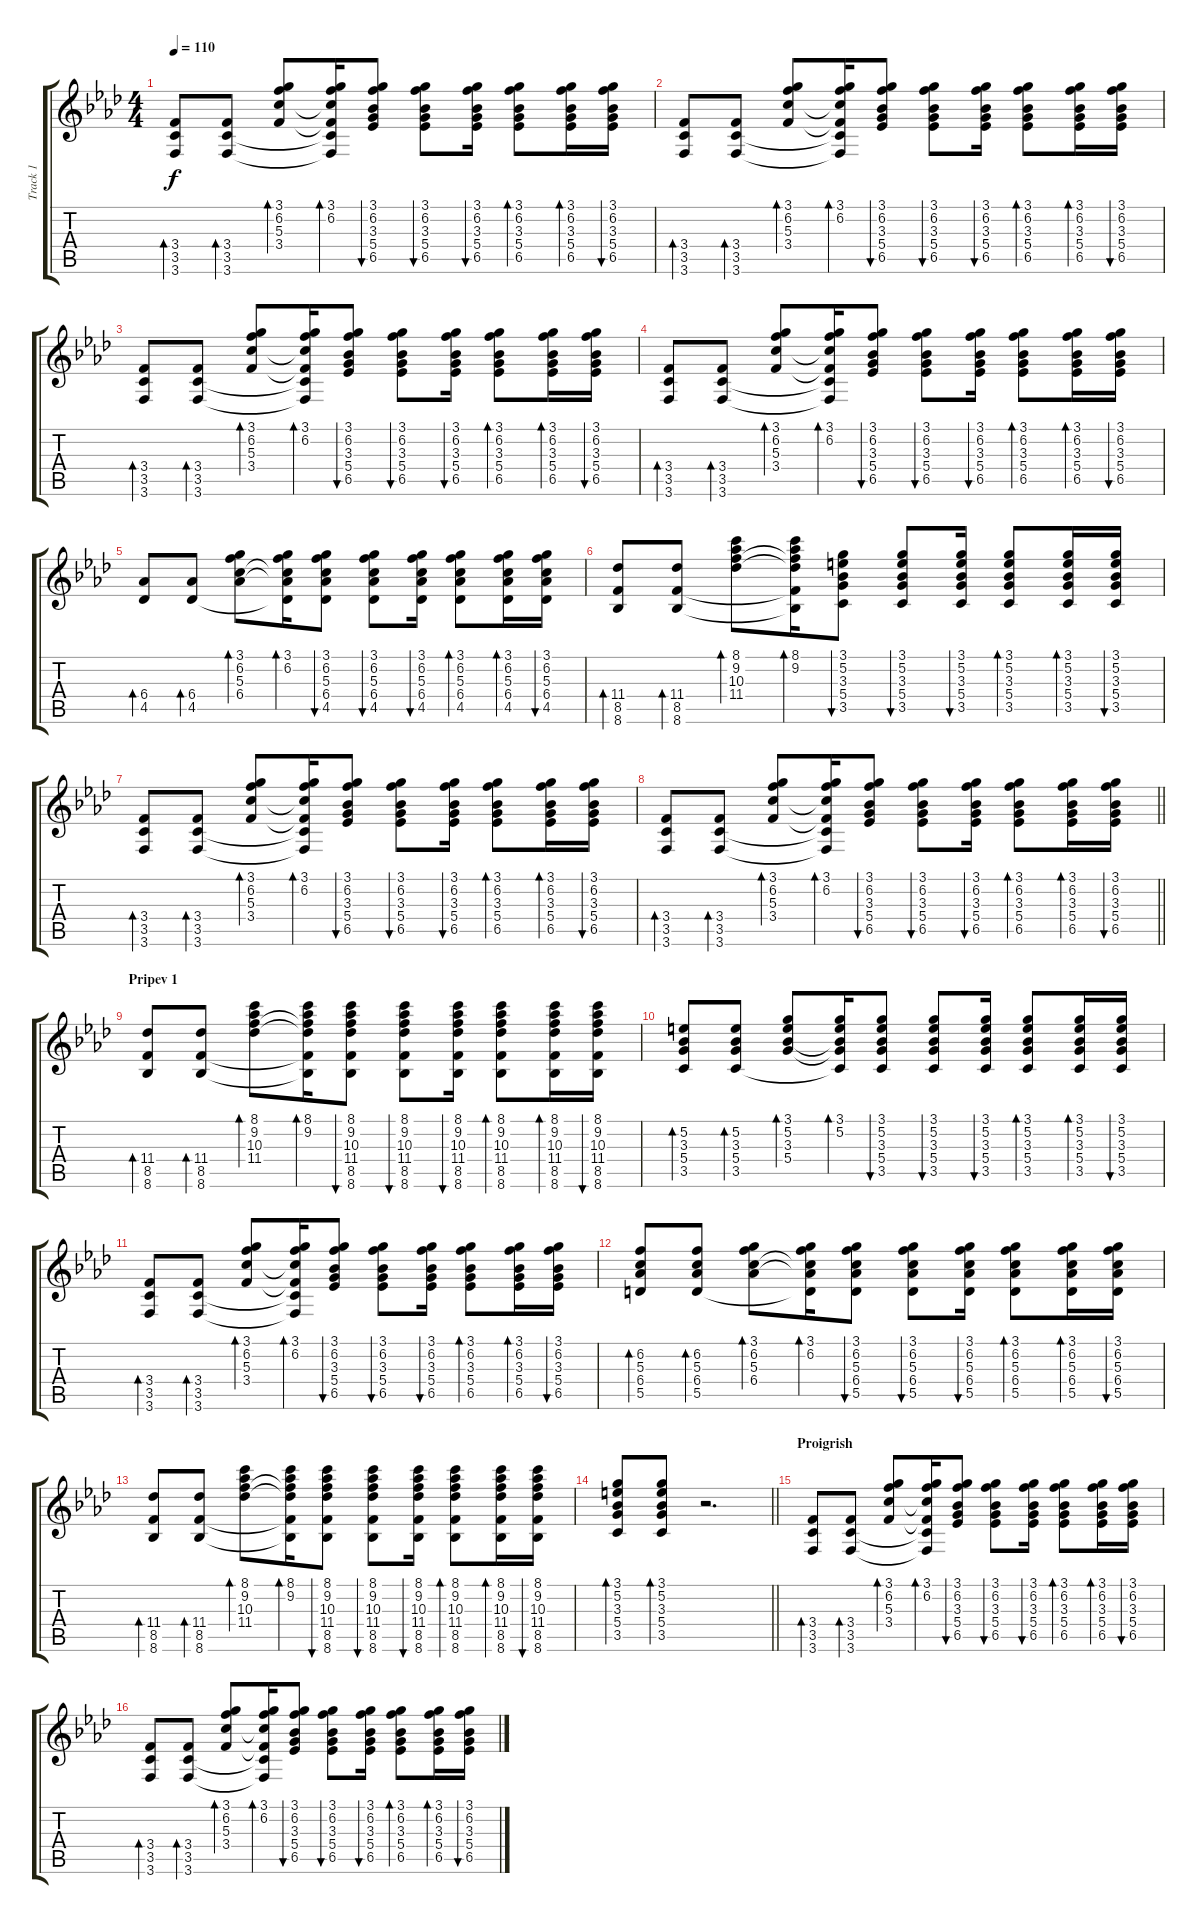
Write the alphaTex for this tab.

\track ("Track 1" "Track 1") {instrument acousticguitarsteel}
\staff {score tabs}
\tuning (E4 B3 G3 D3 A2 D2) {hide}
\ts (4 4)
\tempo 110
\clef g2
\ks fminor
(3.4 3.5 3.6).8{bd 60 dy f} (3.4 3.5 3.6).8{bd 60} (3.1 6.2 5.3 3.4).8{bd 60} (3.1 6.2 5.3{t} 3.4{t} 3.5{t} 3.6{t}).16{bd 60} (3.1 6.2 3.3 5.4 6.5).8{bu 60} (3.1 6.2 3.3 5.4 6.5).8{bu 60} (3.1 6.2 3.3 5.4 6.5).16{bu 60} (3.1 6.2 3.3 5.4 6.5).8{bd 60} (3.1 6.2 3.3 5.4 6.5).16{bd 60} (3.1 6.2 3.3 5.4 6.5).16{bu 60} |
(3.4 3.5 3.6).8{bd 60} (3.4 3.5 3.6).8{bd 60} (3.1 6.2 5.3 3.4).8{bd 60} (3.1 6.2 5.3{t} 3.4{t} 3.5{t} 3.6{t}).16{bd 60} (3.1 6.2 3.3 5.4 6.5).8{bu 60} (3.1 6.2 3.3 5.4 6.5).8{bu 60} (3.1 6.2 3.3 5.4 6.5).16{bu 60} (3.1 6.2 3.3 5.4 6.5).8{bd 60} (3.1 6.2 3.3 5.4 6.5).16{bd 60} (3.1 6.2 3.3 5.4 6.5).16{bu 60} |
(3.4 3.5 3.6).8{bd 60} (3.4 3.5 3.6).8{bd 60} (3.1 6.2 5.3 3.4).8{bd 60} (3.1 6.2 5.3{t} 3.4{t} 3.5{t} 3.6{t}).16{bd 60} (3.1 6.2 3.3 5.4 6.5).8{bu 60} (3.1 6.2 3.3 5.4 6.5).8{bu 60} (3.1 6.2 3.3 5.4 6.5).16{bu 60} (3.1 6.2 3.3 5.4 6.5).8{bd 60} (3.1 6.2 3.3 5.4 6.5).16{bd 60} (3.1 6.2 3.3 5.4 6.5).16{bu 60} |
(3.4 3.5 3.6).8{bd 60} (3.4 3.5 3.6).8{bd 60} (3.1 6.2 5.3 3.4).8{bd 60} (3.1 6.2 5.3{t} 3.4{t} 3.5{t} 3.6{t}).16{bd 60} (3.1 6.2 3.3 5.4 6.5).8{bu 60} (3.1 6.2 3.3 5.4 6.5).8{bu 60} (3.1 6.2 3.3 5.4 6.5).16{bu 60} (3.1 6.2 3.3 5.4 6.5).8{bd 60} (3.1 6.2 3.3 5.4 6.5).16{bd 60} (3.1 6.2 3.3 5.4 6.5).16{bu 60} |
(6.4 4.5).8{bd 60} (6.4 4.5).8{bd 60} (3.1 6.2 5.3 6.4).8{bd 60} (3.1 6.2 5.3{t} 6.4{t} 4.5{t}).16{bd 60} (3.1 6.2 5.3 6.4 4.5).8{bu 60} (3.1 6.2 5.3 6.4 4.5).8{bu 60} (3.1 6.2 5.3 6.4 4.5).16{bu 60} (3.1 6.2 5.3 6.4 4.5).8{bd 60} (3.1 6.2 5.3 6.4 4.5).16{bd 60} (3.1 6.2 5.3 6.4 4.5).16{bu 60} |
(11.4 8.5 8.6).8{bd 60} (11.4 8.5 8.6).8{bd 60} (8.1 9.2 10.3 11.4).8{bd 60} (8.1 9.2 10.3{t} 11.4{t} 8.5{t} 8.6{t}).16{bd 60} (3.1 5.2 3.3 5.4 3.5).8{bu 60} (3.1 5.2 3.3 5.4 3.5).8{bu 60} (3.1 5.2 3.3 5.4 3.5).16{bu 60} (3.1 5.2 3.3 5.4 3.5).8{bd 60} (3.1 5.2 3.3 5.4 3.5).16{bd 60} (3.1 5.2 3.3 5.4 3.5).16{bu 60} |
(3.4 3.5 3.6).8{bd 60} (3.4 3.5 3.6).8{bd 60} (3.1 6.2 5.3 3.4).8{bd 60} (3.1 6.2 5.3{t} 3.4{t} 3.5{t} 3.6{t}).16{bd 60} (3.1 6.2 3.3 5.4 6.5).8{bu 60} (3.1 6.2 3.3 5.4 6.5).8{bu 60} (3.1 6.2 3.3 5.4 6.5).16{bu 60} (3.1 6.2 3.3 5.4 6.5).8{bd 60} (3.1 6.2 3.3 5.4 6.5).16{bd 60} (3.1 6.2 3.3 5.4 6.5).16{bu 60} |
\barLineRight lightlight
(3.4 3.5 3.6).8{bd 60} (3.4 3.5 3.6).8{bd 60} (3.1 6.2 5.3 3.4).8{bd 60} (3.1 6.2 5.3{t} 3.4{t} 3.5{t} 3.6{t}).16{bd 60} (3.1 6.2 3.3 5.4 6.5).8{bu 60} (3.1 6.2 3.3 5.4 6.5).8{bu 60} (3.1 6.2 3.3 5.4 6.5).16{bu 60} (3.1 6.2 3.3 5.4 6.5).8{bd 60} (3.1 6.2 3.3 5.4 6.5).16{bd 60} (3.1 6.2 3.3 5.4 6.5).16{bu 60} |
\section ("" "Pripev 1")
(11.4 8.5 8.6).8{bd 60} (11.4 8.5 8.6).8{bd 60} (8.1 9.2 10.3 11.4).8{bd 60} (8.1 9.2 10.3{t} 11.4{t} 8.5{t} 8.6{t}).16{bd 60} (8.1 9.2 10.3 11.4 8.5 8.6).8{bu 60} (8.1 9.2 10.3 11.4 8.5 8.6).8{bu 60} (8.1 9.2 10.3 11.4 8.5 8.6).16{bu 60} (8.1 9.2 10.3 11.4 8.5 8.6).8{bd 60} (8.1 9.2 10.3 11.4 8.5 8.6).16{bd 60} (8.1 9.2 10.3 11.4 8.5 8.6).16{bu 60} |
(5.2 3.3 5.4 3.5).8{bd 60} (5.2 3.3 5.4 3.5).8{bd 60} (3.1 5.2 3.3 5.4).8{bd 60} (3.1 5.2 3.3{t} 5.4{t} 3.5{t}).16{bd 60} (3.1 5.2 3.3 5.4 3.5).8{bu 60} (3.1 5.2 3.3 5.4 3.5).8{bu 60} (3.1 5.2 3.3 5.4 3.5).16{bu 60} (3.1 5.2 3.3 5.4 3.5).8{bd 60} (3.1 5.2 3.3 5.4 3.5).16{bd 60} (3.1 5.2 3.3 5.4 3.5).16{bu 60} |
(3.4 3.5 3.6).8{bd 60} (3.4 3.5 3.6).8{bd 60} (3.1 6.2 5.3 3.4).8{bd 60} (3.1 6.2 5.3{t} 3.4{t} 3.5{t} 3.6{t}).16{bd 60} (3.1 6.2 3.3 5.4 6.5).8{bu 60} (3.1 6.2 3.3 5.4 6.5).8{bu 60} (3.1 6.2 3.3 5.4 6.5).16{bu 60} (3.1 6.2 3.3 5.4 6.5).8{bd 60} (3.1 6.2 3.3 5.4 6.5).16{bd 60} (3.1 6.2 3.3 5.4 6.5).16{bu 60} |
(6.2 5.3 6.4 5.5).8{bd 60} (6.2 5.3 6.4 5.5).8{bd 60} (3.1 6.2 5.3 6.4).8{bd 60} (3.1 6.2 5.3{t} 6.4{t} 5.5{t}).16{bd 60} (3.1 6.2 5.3 6.4 5.5).8{bu 60} (3.1 6.2 5.3 6.4 5.5).8{bu 60} (3.1 6.2 5.3 6.4 5.5).16{bu 60} (3.1 6.2 5.3 6.4 5.5).8{bd 60} (3.1 6.2 5.3 6.4 5.5).16{bd 60} (3.1 6.2 5.3 6.4 5.5).16{bu 60} |
(11.4 8.5 8.6).8{bd 60} (11.4 8.5 8.6).8{bd 60} (8.1 9.2 10.3 11.4).8{bd 60} (8.1 9.2 10.3{t} 11.4{t} 8.5{t} 8.6{t}).16{bd 60} (8.1 9.2 10.3 11.4 8.5 8.6).8{bu 60} (8.1 9.2 10.3 11.4 8.5 8.6).8{bu 60} (8.1 9.2 10.3 11.4 8.5 8.6).16{bu 60} (8.1 9.2 10.3 11.4 8.5 8.6).8{bd 60} (8.1 9.2 10.3 11.4 8.5 8.6).16{bd 60} (8.1 9.2 10.3 11.4 8.5 8.6).16{bu 60} |
\barLineRight lightlight
(3.1 5.2 3.3 5.4 3.5).8{bd 60} (3.1 5.2 3.3 5.4 3.5).8{bd 60} r.2{d} |
\section ("" "Proigrish")
(3.4 3.5 3.6).8{bd 60} (3.4 3.5 3.6).8{bd 60} (3.1 6.2 5.3 3.4).8{bd 60} (3.1 6.2 5.3{t} 3.4{t} 3.5{t} 3.6{t}).16{bd 60} (3.1 6.2 3.3 5.4 6.5).8{bu 60} (3.1 6.2 3.3 5.4 6.5).8{bu 60} (3.1 6.2 3.3 5.4 6.5).16{bu 60} (3.1 6.2 3.3 5.4 6.5).8{bd 60} (3.1 6.2 3.3 5.4 6.5).16{bd 60} (3.1 6.2 3.3 5.4 6.5).16{bu 60} |
(3.4 3.5 3.6).8{bd 60} (3.4 3.5 3.6).8{bd 60} (3.1 6.2 5.3 3.4).8{bd 60} (3.1 6.2 5.3{t} 3.4{t} 3.5{t} 3.6{t}).16{bd 60} (3.1 6.2 3.3 5.4 6.5).8{bu 60} (3.1 6.2 3.3 5.4 6.5).8{bu 60} (3.1 6.2 3.3 5.4 6.5).16{bu 60} (3.1 6.2 3.3 5.4 6.5).8{bd 60} (3.1 6.2 3.3 5.4 6.5).16{bd 60} (3.1 6.2 3.3 5.4 6.5).16{bu 60}
